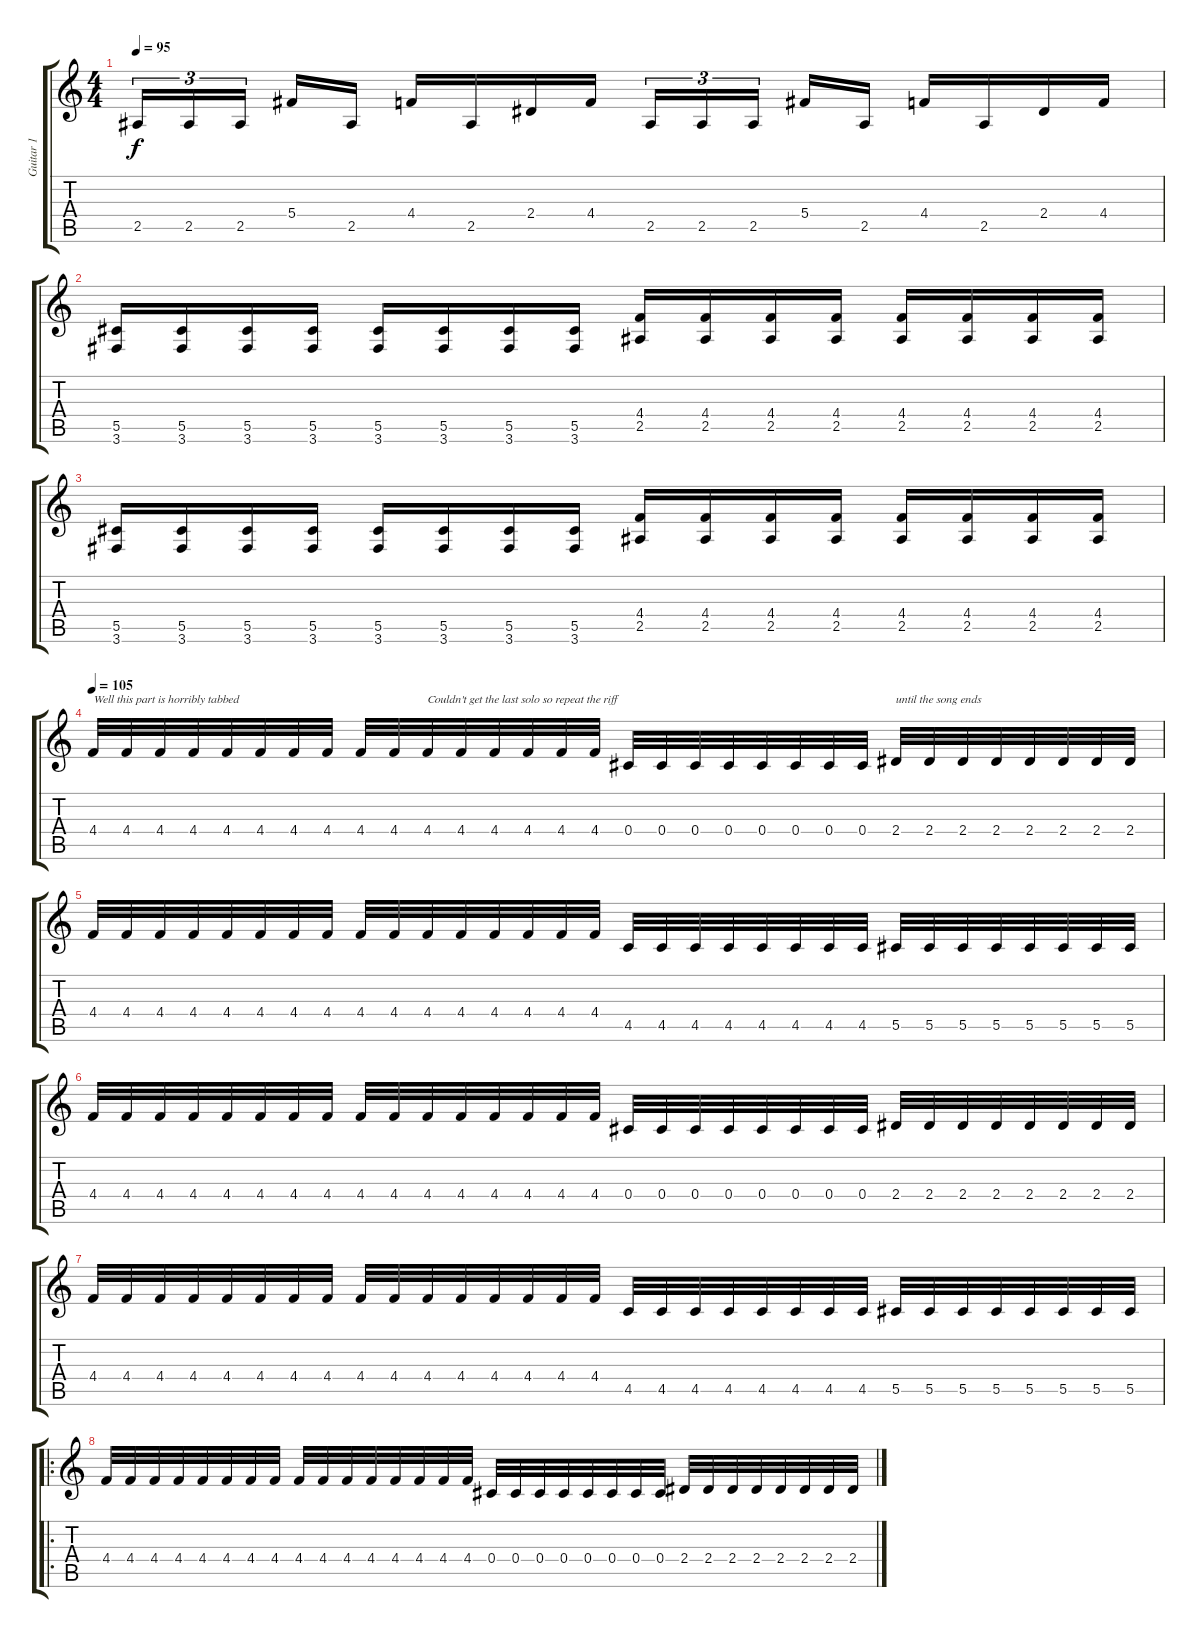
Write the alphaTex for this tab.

\track ("Guitar 1" "Guitar 1") {instrument overdrivenguitar}
\staff {score tabs}
\tuning (Eb4 Bb3 Gb3 Db3 Ab2 Eb2) {hide}
\ts (4 4)
\tempo 95
\clef g2
\ks c
2.5.16{tu (3 2) dy f} 2.5.16{tu (3 2)} 2.5.16{tu (3 2) beam splitsecondary} 5.4.16 2.5.16 4.4.16 2.5.16 2.4.16 4.4.16 2.5.16{tu (3 2)} 2.5.16{tu (3 2)} 2.5.16{tu (3 2) beam splitsecondary} 5.4.16 2.5.16 4.4.16 2.5.16 2.4.16 4.4.16 |
(5.5 3.6).16 (5.5 3.6).16 (5.5 3.6).16 (5.5 3.6).16 (5.5 3.6).16 (5.5 3.6).16 (5.5 3.6).16 (5.5 3.6).16 (4.4 2.5).16 (4.4 2.5).16 (4.4 2.5).16 (4.4 2.5).16 (4.4 2.5).16 (4.4 2.5).16 (4.4 2.5).16 (4.4 2.5).16 |
(5.5 3.6).16 (5.5 3.6).16 (5.5 3.6).16 (5.5 3.6).16 (5.5 3.6).16 (5.5 3.6).16 (5.5 3.6).16 (5.5 3.6).16 (4.4 2.5).16 (4.4 2.5).16 (4.4 2.5).16 (4.4 2.5).16 (4.4 2.5).16 (4.4 2.5).16 (4.4 2.5).16 (4.4 2.5).16 |
\tempo 105
4.4.32{txt "Well this part is horribly tabbed "} 4.4.32 4.4.32 4.4.32 4.4.32 4.4.32 4.4.32 4.4.32 4.4.32 4.4.32 4.4.32{txt "Couldn't get the last solo so repeat the riff "} 4.4.32 4.4.32 4.4.32 4.4.32 4.4.32 0.4.32 0.4.32 0.4.32 0.4.32 0.4.32 0.4.32 0.4.32 0.4.32 2.4.32{txt "until the song ends"} 2.4.32 2.4.32 2.4.32 2.4.32 2.4.32 2.4.32 2.4.32 |
4.4.32 4.4.32 4.4.32 4.4.32 4.4.32 4.4.32 4.4.32 4.4.32 4.4.32 4.4.32 4.4.32 4.4.32 4.4.32 4.4.32 4.4.32 4.4.32 4.5.32 4.5.32 4.5.32 4.5.32 4.5.32 4.5.32 4.5.32 4.5.32 5.5.32 5.5.32 5.5.32 5.5.32 5.5.32 5.5.32 5.5.32 5.5.32 |
4.4.32 4.4.32 4.4.32 4.4.32 4.4.32 4.4.32 4.4.32 4.4.32 4.4.32 4.4.32 4.4.32 4.4.32 4.4.32 4.4.32 4.4.32 4.4.32 0.4.32 0.4.32 0.4.32 0.4.32 0.4.32 0.4.32 0.4.32 0.4.32 2.4.32 2.4.32 2.4.32 2.4.32 2.4.32 2.4.32 2.4.32 2.4.32 |
4.4.32 4.4.32 4.4.32 4.4.32 4.4.32 4.4.32 4.4.32 4.4.32 4.4.32 4.4.32 4.4.32 4.4.32 4.4.32 4.4.32 4.4.32 4.4.32 4.5.32 4.5.32 4.5.32 4.5.32 4.5.32 4.5.32 4.5.32 4.5.32 5.5.32 5.5.32 5.5.32 5.5.32 5.5.32 5.5.32 5.5.32 5.5.32 |
\ro
4.4.32 4.4.32 4.4.32 4.4.32 4.4.32 4.4.32 4.4.32 4.4.32 4.4.32 4.4.32 4.4.32 4.4.32 4.4.32 4.4.32 4.4.32 4.4.32 0.4.32 0.4.32 0.4.32 0.4.32 0.4.32 0.4.32 0.4.32 0.4.32 2.4.32 2.4.32 2.4.32 2.4.32 2.4.32 2.4.32 2.4.32 2.4.32
